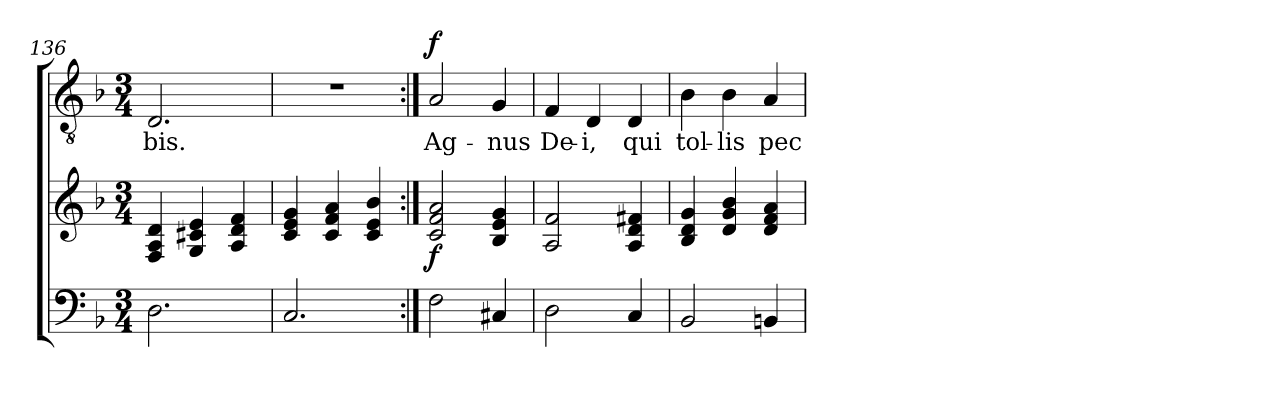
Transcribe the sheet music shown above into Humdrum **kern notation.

**kern	**kern	**dynam	**kern	**text	**dynam
*part2	*part2	*part2	*part1	*part1	*part1
*staff3	*staff2	*staff2/3	*staff1	*staff1	*staff1
*clefF4	*clefG2	*	*clefGv2	*	*
*k[b-]	*k[b-]	*	*k[b-]	*	*
*F:	*F:	*	*F:	*	*
*M3/4	*M3/4	*	*M3/4	*	*
=136	=136	=136	=136	=136	=136
!	!	!	!	!LO:LY:b	!
2.D\	4F/ 4A/ 4d/	.	2.D/	-bis.	.
.	4G/ 4c#X/ 4e/	.	.	.	.
.	4A/ 4d/ 4f/	.	.	.	.
=137	=137	=137	=137	=137	=137
2.C/	4c/ 4e/ 4g/	.	2.r	.	.
.	4c/ 4f/ 4a/	.	.	.	.
.	4c/ 4e/ 4b-/	.	.	.	.
=138:|!	=138:|!	=138:|!	=138:|!	=138:|!	=138:|!
!	!	!LO:DY:b	!	!LO:LY:b	!LO:DY:a
2F\	2c/ 2f/ 2a/	f	2A/	Ag-	f
!	!	!	!	!LO:LY:b	!
4C#X/	4B-/ 4e/ 4g/	.	4G/	-nus	.
=139	=139	=139	=139	=139	=139
!	!	!	!	!LO:LY:b	!
2D\	2A/ 2f/	.	4F/	De-	.
!	!	!	!	!LO:LY:b	!
.	.	.	4D/	-i,	.
!	!	!	!	!LO:LY:b	!
4C/	4A/ 4d/ 4f#X/	.	4D/	qui	.
=140	=140	=140	=140	=140	=140
!	!	!	!	!LO:LY:b	!
2BB-/	4B-/ 4d/ 4g/	.	4B-\	tol-	.
!	!	!	!	!LO:LY:b	!
.	4d/ 4g/ 4b-/	.	4B-\	-lis	.
!	!	!	!	!LO:LY:b	!
4BBn/	4d/ 4f/ 4a/	.	4A/	pec-	.
=	=	=	=	=	=
*-	*-	*-	*-	*-	*-
